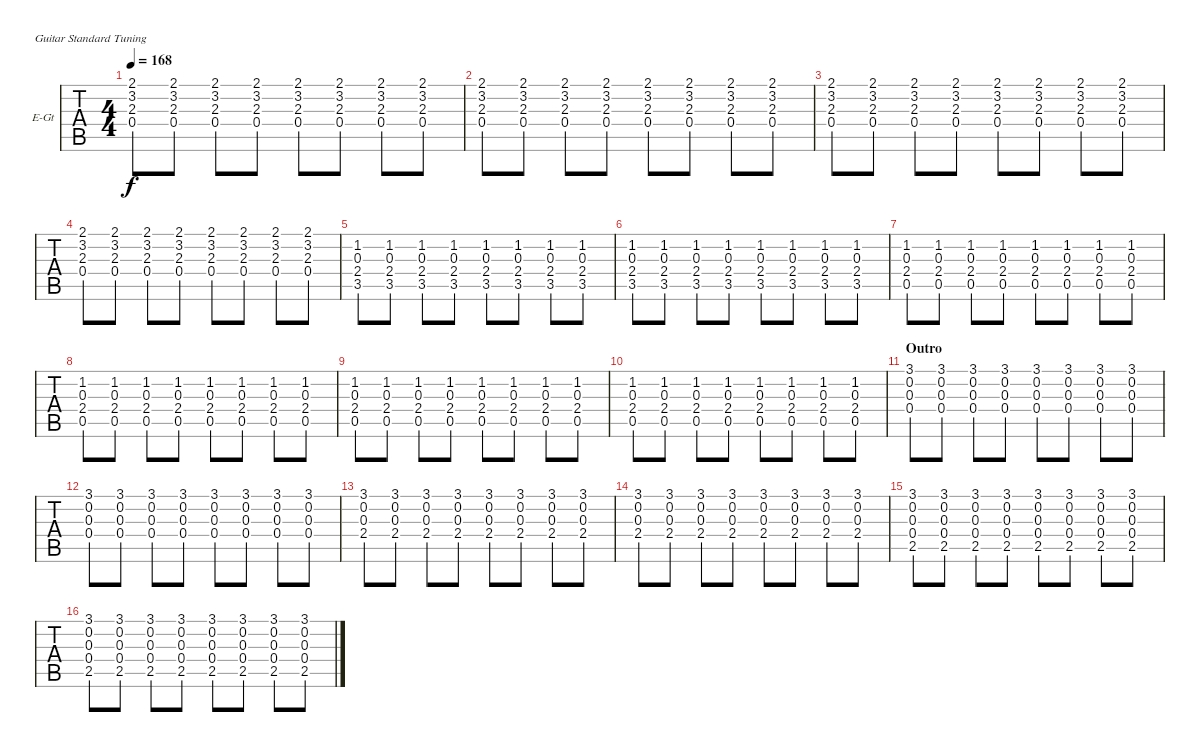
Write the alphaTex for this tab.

\bracketExtendMode groupsimilarinstruments
\firstSystemTrackNameOrientation horizontal
\otherSystemsTrackNameOrientation horizontal
\track ("Nick" "E-Gt") {instrument overdrivenguitar}
\staff {tabs}
\tuning (E4 B3 G3 D3 A2 E2)
\ts (4 4)
\tempo 168
\clef g2
\ks c
(2.1 3.2 2.3 0.4).8{dy f} (2.1 3.2 2.3 0.4).8 (2.1 3.2 2.3 0.4).8 (2.1 3.2 2.3 0.4).8 (2.1 3.2 2.3 0.4).8 (2.1 3.2 2.3 0.4).8 (2.1 3.2 2.3 0.4).8 (2.1 3.2 2.3 0.4).8 |
(2.1 3.2 2.3 0.4).8 (2.1 3.2 2.3 0.4).8 (2.1 3.2 2.3 0.4).8 (2.1 3.2 2.3 0.4).8 (2.1 3.2 2.3 0.4).8 (2.1 3.2 2.3 0.4).8 (2.1 3.2 2.3 0.4).8 (2.1 3.2 2.3 0.4).8 |
(2.1 3.2 2.3 0.4).8 (2.1 3.2 2.3 0.4).8 (2.1 3.2 2.3 0.4).8 (2.1 3.2 2.3 0.4).8 (2.1 3.2 2.3 0.4).8 (2.1 3.2 2.3 0.4).8 (2.1 3.2 2.3 0.4).8 (2.1 3.2 2.3 0.4).8 |
(2.1 3.2 2.3 0.4).8 (2.1 3.2 2.3 0.4).8 (2.1 3.2 2.3 0.4).8 (2.1 3.2 2.3 0.4).8 (2.1 3.2 2.3 0.4).8 (2.1 3.2 2.3 0.4).8 (2.1 3.2 2.3 0.4).8 (2.1 3.2 2.3 0.4).8 |
(1.2 0.3 2.4 3.5).8 (1.2 0.3 2.4 3.5).8 (1.2 0.3 2.4 3.5).8 (1.2 0.3 2.4 3.5).8 (1.2 0.3 2.4 3.5).8 (1.2 0.3 2.4 3.5).8 (1.2 0.3 2.4 3.5).8 (1.2 0.3 2.4 3.5).8 |
(1.2 0.3 2.4 3.5).8 (1.2 0.3 2.4 3.5).8 (1.2 0.3 2.4 3.5).8 (1.2 0.3 2.4 3.5).8 (1.2 0.3 2.4 3.5).8 (1.2 0.3 2.4 3.5).8 (1.2 0.3 2.4 3.5).8 (1.2 0.3 2.4 3.5).8 |
(1.2 0.3 2.4 0.5).8 (1.2 0.3 2.4 0.5).8 (1.2 0.3 2.4 0.5).8 (1.2 0.3 2.4 0.5).8 (1.2 0.3 2.4 0.5).8 (1.2 0.3 2.4 0.5).8 (1.2 0.3 2.4 0.5).8 (1.2 0.3 2.4 0.5).8 |
(1.2 0.3 2.4 0.5).8 (1.2 0.3 2.4 0.5).8 (1.2 0.3 2.4 0.5).8 (1.2 0.3 2.4 0.5).8 (1.2 0.3 2.4 0.5).8 (1.2 0.3 2.4 0.5).8 (1.2 0.3 2.4 0.5).8 (1.2 0.3 2.4 0.5).8 |
(1.2 0.3 2.4 0.5).8 (1.2 0.3 2.4 0.5).8 (1.2 0.3 2.4 0.5).8 (1.2 0.3 2.4 0.5).8 (1.2 0.3 2.4 0.5).8 (1.2 0.3 2.4 0.5).8 (1.2 0.3 2.4 0.5).8 (1.2 0.3 2.4 0.5).8 |
(1.2 0.3 2.4 0.5).8 (1.2 0.3 2.4 0.5).8 (1.2 0.3 2.4 0.5).8 (1.2 0.3 2.4 0.5).8 (1.2 0.3 2.4 0.5).8 (1.2 0.3 2.4 0.5).8 (1.2 0.3 2.4 0.5).8 (1.2 0.3 2.4 0.5).8 |
\section ("" "Outro")
(3.1 0.2 0.3 0.4).8 (3.1 0.2 0.3 0.4).8 (3.1 0.2 0.3 0.4).8 (3.1 0.2 0.3 0.4).8 (3.1 0.2 0.3 0.4).8 (3.1 0.2 0.3 0.4).8 (3.1 0.2 0.3 0.4).8 (3.1 0.2 0.3 0.4).8 |
(3.1 0.2 0.3 0.4).8 (3.1 0.2 0.3 0.4).8 (3.1 0.2 0.3 0.4).8 (3.1 0.2 0.3 0.4).8 (3.1 0.2 0.3 0.4).8 (3.1 0.2 0.3 0.4).8 (3.1 0.2 0.3 0.4).8 (3.1 0.2 0.3 0.4).8 |
(3.1 0.2 0.3 2.4).8 (3.1 0.2 0.3 2.4).8 (3.1 0.2 0.3 2.4).8 (3.1 0.2 0.3 2.4).8 (3.1 0.2 0.3 2.4).8 (3.1 0.2 0.3 2.4).8 (3.1 0.2 0.3 2.4).8 (3.1 0.2 0.3 2.4).8 |
(3.1 0.2 0.3 2.4).8 (3.1 0.2 0.3 2.4).8 (3.1 0.2 0.3 2.4).8 (3.1 0.2 0.3 2.4).8 (3.1 0.2 0.3 2.4).8 (3.1 0.2 0.3 2.4).8 (3.1 0.2 0.3 2.4).8 (3.1 0.2 0.3 2.4).8 |
(3.1 0.2 0.3 0.4 2.5).8 (3.1 0.2 0.3 0.4 2.5).8 (3.1 0.2 0.3 0.4 2.5).8 (3.1 0.2 0.3 0.4 2.5).8 (3.1 0.2 0.3 0.4 2.5).8 (3.1 0.2 0.3 0.4 2.5).8 (3.1 0.2 0.3 0.4 2.5).8 (3.1 0.2 0.3 0.4 2.5).8 |
(3.1 0.2 0.3 0.4 2.5).8 (3.1 0.2 0.3 0.4 2.5).8 (3.1 0.2 0.3 0.4 2.5).8 (3.1 0.2 0.3 0.4 2.5).8 (3.1 0.2 0.3 0.4 2.5).8 (3.1 0.2 0.3 0.4 2.5).8 (3.1 0.2 0.3 0.4 2.5).8 (3.1 0.2 0.3 0.4 2.5).8
